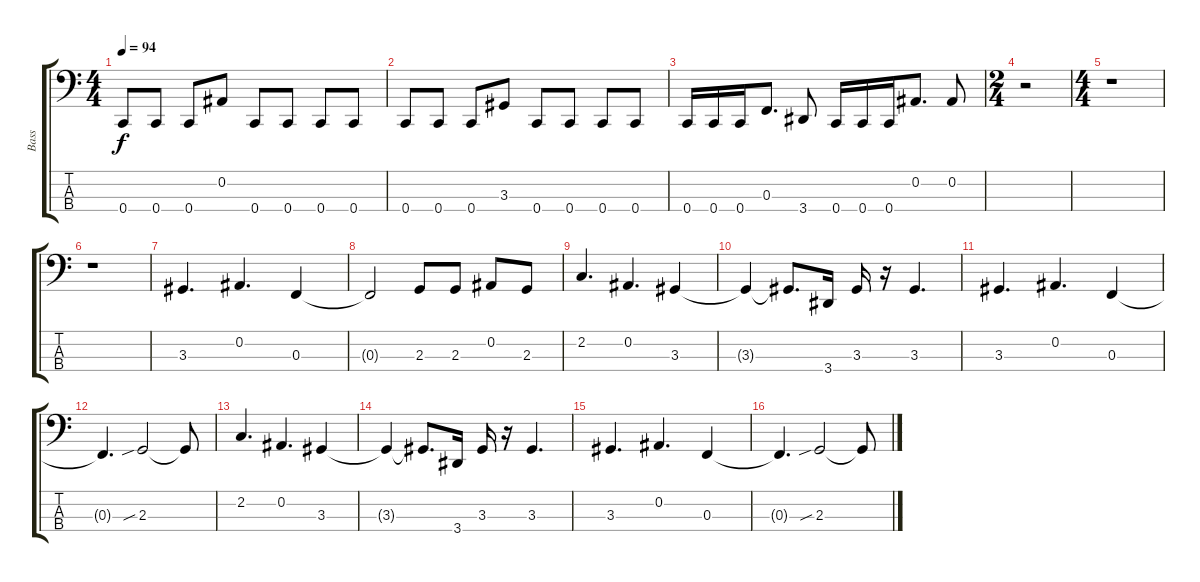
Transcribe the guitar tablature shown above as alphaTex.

\track ("Bass" "Bass") {solo instrument electricbassfinger}
\staff {score tabs}
\tuning (Eb2 Bb1 F1 C1) {hide}
\ts (4 4)
\tempo 94
\clef f4
\ks c
0.4.8{dy f} 0.4.8 0.4.8 0.2.8 0.4.8 0.4.8 0.4.8 0.4.8 |
0.4.8 0.4.8 0.4.8 3.3.8 0.4.8 0.4.8 0.4.8 0.4.8 |
0.4.16 0.4.16 0.4.16 0.3.8{d} 3.4.8 0.4.16 0.4.16 0.4.16 0.2.8{d} 0.2.8 |
\ts (2 4)
r.2 |
\ts (4 4)
r.1 |
r.1 |
3.3.4{d} 0.2.4{d} 0.3.4 |
0.3{t}.2 2.3.8 2.3.8 0.2.8 2.3.8 |
2.2.4{d} 0.2.4{d} 3.3.4 |
3.3{t}.4 3.3{t}.8{d} 3.4.16 3.3.16 r.16 3.3.4{d} |
3.3.4{d} 0.2.4{d} 0.3.4 |
0.3{t}.4{d} 2.3{sib}.2 2.3{t}.8 |
2.2.4{d} 0.2.4{d} 3.3.4 |
3.3{t}.4 3.3{t}.8{d} 3.4.16 3.3.16 r.16 3.3.4{d} |
3.3.4{d} 0.2.4{d} 0.3.4 |
0.3{t}.4{d} 2.3{sib}.2 2.3{t}.8
